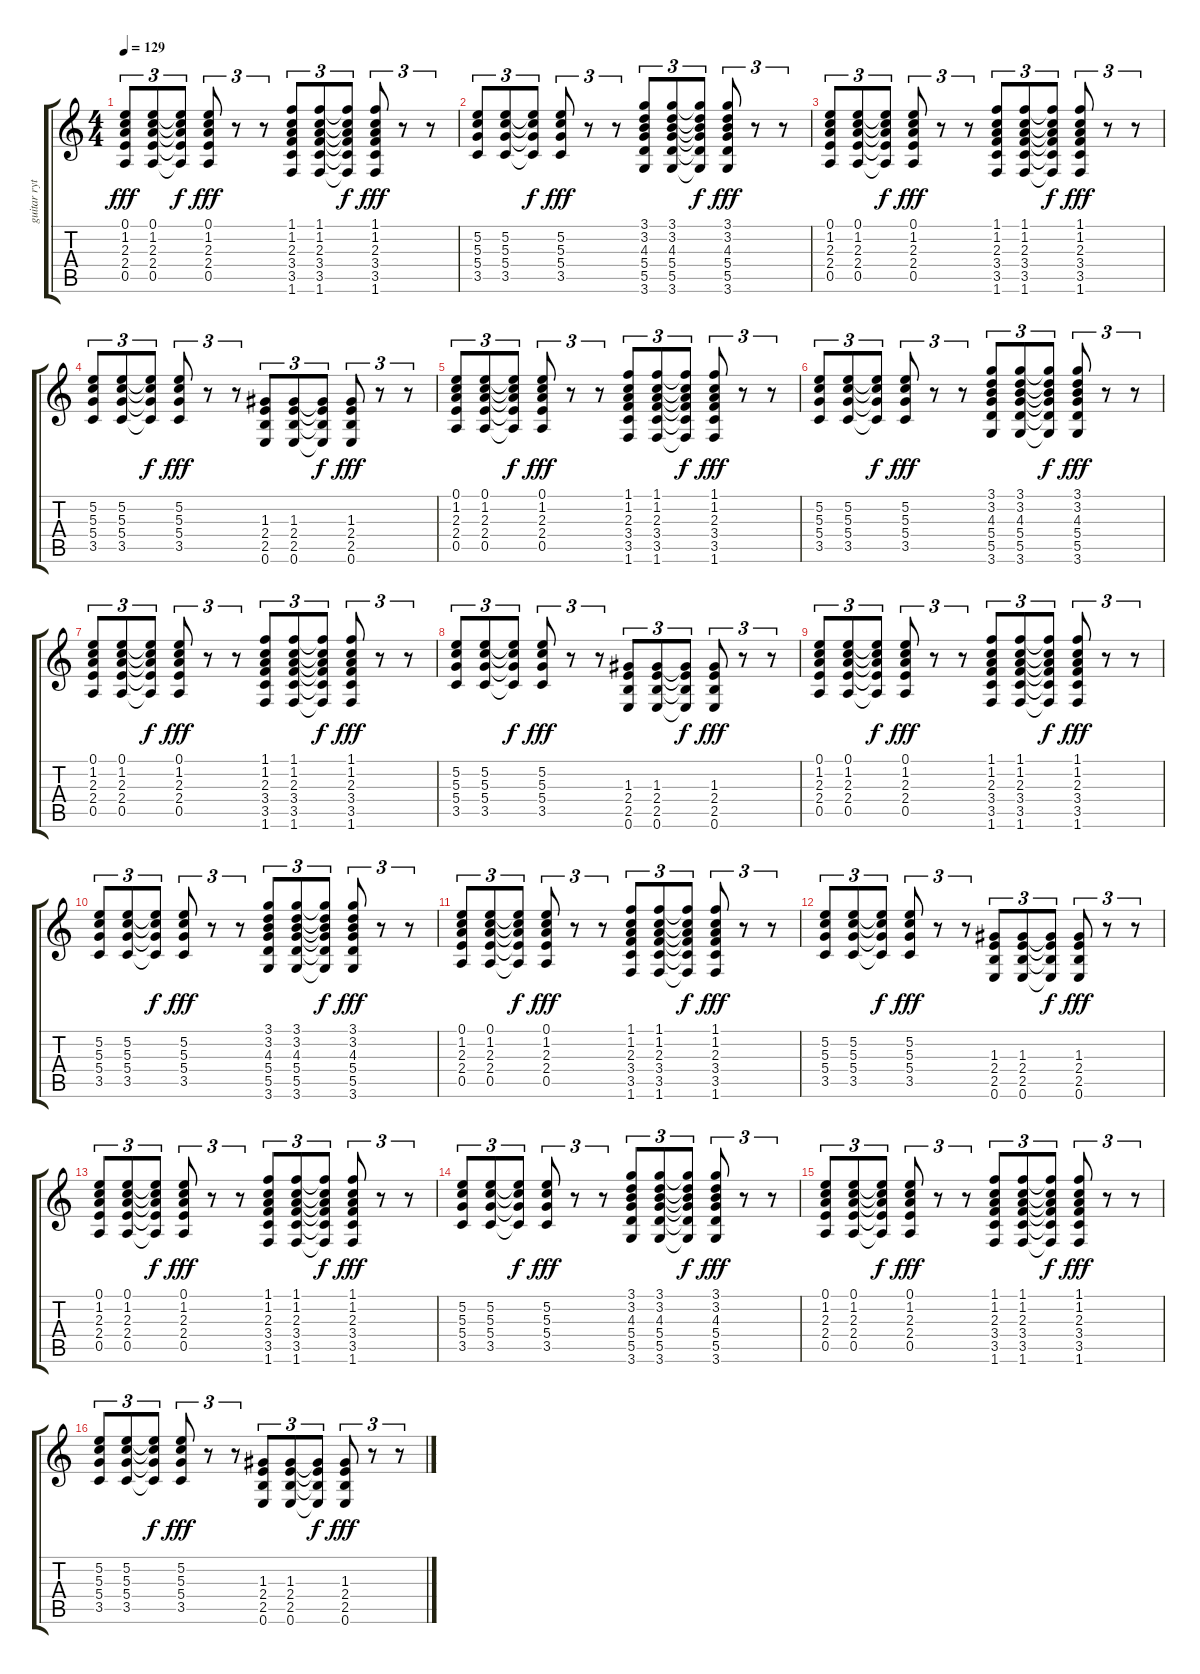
\track ("guitar rythm" "guitar ryt") {instrument electricguitarclean}
\staff {score tabs}
\tuning (E4 B3 G3 D3 A2 E2) {hide}
\ts (4 4)
\tempo 129
\clef g2
\ks c
(0.1 1.2 2.3 2.4 0.5).8{tu (3 2) dy fff instrument electricguitarclean} (0.1 1.2 2.3 2.4 0.5).8{tu (3 2)} (0.1{t} 1.2{t} 2.3{t} 2.4{t} 0.5{t}).8{tu (3 2) dy f} (0.1 1.2 2.3 2.4 0.5).8{tu (3 2) dy fff} r.8{tu (3 2)} r.8{tu (3 2)} (1.1 1.2 2.3 3.4 3.5 1.6).8{tu (3 2)} (1.1 1.2 2.3 3.4 3.5 1.6).8{tu (3 2)} (1.1{t} 1.2{t} 2.3{t} 3.4{t} 3.5{t} 1.6{t}).8{tu (3 2) dy f} (1.1 1.2 2.3 3.4 3.5 1.6).8{tu (3 2) dy fff} r.8{tu (3 2)} r.8{tu (3 2)} |
(5.2 5.3 5.4 3.5).8{tu (3 2)} (5.2 5.3 5.4 3.5).8{tu (3 2)} (5.2{t} 5.3{t} 5.4{t} 3.5{t}).8{tu (3 2) dy f} (5.2 5.3 5.4 3.5).8{tu (3 2) dy fff} r.8{tu (3 2)} r.8{tu (3 2)} (3.1 3.2 4.3 5.4 5.5 3.6).8{tu (3 2)} (3.1 3.2 4.3 5.4 5.5 3.6).8{tu (3 2)} (3.1{t} 3.2{t} 4.3{t} 5.4{t} 5.5{t} 3.6{t}).8{tu (3 2) dy f} (3.1 3.2 4.3 5.4 5.5 3.6).8{tu (3 2) dy fff} r.8{tu (3 2)} r.8{tu (3 2)} |
(0.1 1.2 2.3 2.4 0.5).8{tu (3 2)} (0.1 1.2 2.3 2.4 0.5).8{tu (3 2)} (0.1{t} 1.2{t} 2.3{t} 2.4{t} 0.5{t}).8{tu (3 2) dy f} (0.1 1.2 2.3 2.4 0.5).8{tu (3 2) dy fff} r.8{tu (3 2)} r.8{tu (3 2)} (1.1 1.2 2.3 3.4 3.5 1.6).8{tu (3 2)} (1.1 1.2 2.3 3.4 3.5 1.6).8{tu (3 2)} (1.1{t} 1.2{t} 2.3{t} 3.4{t} 3.5{t} 1.6{t}).8{tu (3 2) dy f} (1.1 1.2 2.3 3.4 3.5 1.6).8{tu (3 2) dy fff} r.8{tu (3 2)} r.8{tu (3 2)} |
(5.2 5.3 5.4 3.5).8{tu (3 2)} (5.2 5.3 5.4 3.5).8{tu (3 2)} (5.2{t} 5.3{t} 5.4{t} 3.5{t}).8{tu (3 2) dy f} (5.2 5.3 5.4 3.5).8{tu (3 2) dy fff} r.8{tu (3 2)} r.8{tu (3 2)} (1.3 2.4 2.5 0.6).8{tu (3 2)} (1.3 2.4 2.5 0.6).8{tu (3 2)} (1.3{t} 2.4{t} 2.5{t} 0.6{t}).8{tu (3 2) dy f} (1.3 2.4 2.5 0.6).8{tu (3 2) dy fff} r.8{tu (3 2)} r.8{tu (3 2)} |
(0.1 1.2 2.3 2.4 0.5).8{tu (3 2)} (0.1 1.2 2.3 2.4 0.5).8{tu (3 2)} (0.1{t} 1.2{t} 2.3{t} 2.4{t} 0.5{t}).8{tu (3 2) dy f} (0.1 1.2 2.3 2.4 0.5).8{tu (3 2) dy fff} r.8{tu (3 2)} r.8{tu (3 2)} (1.1 1.2 2.3 3.4 3.5 1.6).8{tu (3 2)} (1.1 1.2 2.3 3.4 3.5 1.6).8{tu (3 2)} (1.1{t} 1.2{t} 2.3{t} 3.4{t} 3.5{t} 1.6{t}).8{tu (3 2) dy f} (1.1 1.2 2.3 3.4 3.5 1.6).8{tu (3 2) dy fff} r.8{tu (3 2)} r.8{tu (3 2)} |
(5.2 5.3 5.4 3.5).8{tu (3 2)} (5.2 5.3 5.4 3.5).8{tu (3 2)} (5.2{t} 5.3{t} 5.4{t} 3.5{t}).8{tu (3 2) dy f} (5.2 5.3 5.4 3.5).8{tu (3 2) dy fff} r.8{tu (3 2)} r.8{tu (3 2)} (3.1 3.2 4.3 5.4 5.5 3.6).8{tu (3 2)} (3.1 3.2 4.3 5.4 5.5 3.6).8{tu (3 2)} (3.1{t} 3.2{t} 4.3{t} 5.4{t} 5.5{t} 3.6{t}).8{tu (3 2) dy f} (3.1 3.2 4.3 5.4 5.5 3.6).8{tu (3 2) dy fff} r.8{tu (3 2)} r.8{tu (3 2)} |
(0.1 1.2 2.3 2.4 0.5).8{tu (3 2)} (0.1 1.2 2.3 2.4 0.5).8{tu (3 2)} (0.1{t} 1.2{t} 2.3{t} 2.4{t} 0.5{t}).8{tu (3 2) dy f} (0.1 1.2 2.3 2.4 0.5).8{tu (3 2) dy fff} r.8{tu (3 2)} r.8{tu (3 2)} (1.1 1.2 2.3 3.4 3.5 1.6).8{tu (3 2)} (1.1 1.2 2.3 3.4 3.5 1.6).8{tu (3 2)} (1.1{t} 1.2{t} 2.3{t} 3.4{t} 3.5{t} 1.6{t}).8{tu (3 2) dy f} (1.1 1.2 2.3 3.4 3.5 1.6).8{tu (3 2) dy fff} r.8{tu (3 2)} r.8{tu (3 2)} |
(5.2 5.3 5.4 3.5).8{tu (3 2)} (5.2 5.3 5.4 3.5).8{tu (3 2)} (5.2{t} 5.3{t} 5.4{t} 3.5{t}).8{tu (3 2) dy f} (5.2 5.3 5.4 3.5).8{tu (3 2) dy fff} r.8{tu (3 2)} r.8{tu (3 2)} (1.3 2.4 2.5 0.6).8{tu (3 2)} (1.3 2.4 2.5 0.6).8{tu (3 2)} (1.3{t} 2.4{t} 2.5{t} 0.6{t}).8{tu (3 2) dy f} (1.3 2.4 2.5 0.6).8{tu (3 2) dy fff} r.8{tu (3 2)} r.8{tu (3 2)} |
(0.1 1.2 2.3 2.4 0.5).8{tu (3 2)} (0.1 1.2 2.3 2.4 0.5).8{tu (3 2)} (0.1{t} 1.2{t} 2.3{t} 2.4{t} 0.5{t}).8{tu (3 2) dy f} (0.1 1.2 2.3 2.4 0.5).8{tu (3 2) dy fff} r.8{tu (3 2)} r.8{tu (3 2)} (1.1 1.2 2.3 3.4 3.5 1.6).8{tu (3 2)} (1.1 1.2 2.3 3.4 3.5 1.6).8{tu (3 2)} (1.1{t} 1.2{t} 2.3{t} 3.4{t} 3.5{t} 1.6{t}).8{tu (3 2) dy f} (1.1 1.2 2.3 3.4 3.5 1.6).8{tu (3 2) dy fff} r.8{tu (3 2)} r.8{tu (3 2)} |
(5.2 5.3 5.4 3.5).8{tu (3 2)} (5.2 5.3 5.4 3.5).8{tu (3 2)} (5.2{t} 5.3{t} 5.4{t} 3.5{t}).8{tu (3 2) dy f} (5.2 5.3 5.4 3.5).8{tu (3 2) dy fff} r.8{tu (3 2)} r.8{tu (3 2)} (3.1 3.2 4.3 5.4 5.5 3.6).8{tu (3 2)} (3.1 3.2 4.3 5.4 5.5 3.6).8{tu (3 2)} (3.1{t} 3.2{t} 4.3{t} 5.4{t} 5.5{t} 3.6{t}).8{tu (3 2) dy f} (3.1 3.2 4.3 5.4 5.5 3.6).8{tu (3 2) dy fff} r.8{tu (3 2)} r.8{tu (3 2)} |
(0.1 1.2 2.3 2.4 0.5).8{tu (3 2)} (0.1 1.2 2.3 2.4 0.5).8{tu (3 2)} (0.1{t} 1.2{t} 2.3{t} 2.4{t} 0.5{t}).8{tu (3 2) dy f} (0.1 1.2 2.3 2.4 0.5).8{tu (3 2) dy fff} r.8{tu (3 2)} r.8{tu (3 2)} (1.1 1.2 2.3 3.4 3.5 1.6).8{tu (3 2)} (1.1 1.2 2.3 3.4 3.5 1.6).8{tu (3 2)} (1.1{t} 1.2{t} 2.3{t} 3.4{t} 3.5{t} 1.6{t}).8{tu (3 2) dy f} (1.1 1.2 2.3 3.4 3.5 1.6).8{tu (3 2) dy fff} r.8{tu (3 2)} r.8{tu (3 2)} |
(5.2 5.3 5.4 3.5).8{tu (3 2)} (5.2 5.3 5.4 3.5).8{tu (3 2)} (5.2{t} 5.3{t} 5.4{t} 3.5{t}).8{tu (3 2) dy f} (5.2 5.3 5.4 3.5).8{tu (3 2) dy fff} r.8{tu (3 2)} r.8{tu (3 2)} (1.3 2.4 2.5 0.6).8{tu (3 2)} (1.3 2.4 2.5 0.6).8{tu (3 2)} (1.3{t} 2.4{t} 2.5{t} 0.6{t}).8{tu (3 2) dy f} (1.3 2.4 2.5 0.6).8{tu (3 2) dy fff} r.8{tu (3 2)} r.8{tu (3 2)} |
(0.1 1.2 2.3 2.4 0.5).8{tu (3 2)} (0.1 1.2 2.3 2.4 0.5).8{tu (3 2)} (0.1{t} 1.2{t} 2.3{t} 2.4{t} 0.5{t}).8{tu (3 2) dy f} (0.1 1.2 2.3 2.4 0.5).8{tu (3 2) dy fff} r.8{tu (3 2)} r.8{tu (3 2)} (1.1 1.2 2.3 3.4 3.5 1.6).8{tu (3 2)} (1.1 1.2 2.3 3.4 3.5 1.6).8{tu (3 2)} (1.1{t} 1.2{t} 2.3{t} 3.4{t} 3.5{t} 1.6{t}).8{tu (3 2) dy f} (1.1 1.2 2.3 3.4 3.5 1.6).8{tu (3 2) dy fff} r.8{tu (3 2)} r.8{tu (3 2)} |
(5.2 5.3 5.4 3.5).8{tu (3 2)} (5.2 5.3 5.4 3.5).8{tu (3 2)} (5.2{t} 5.3{t} 5.4{t} 3.5{t}).8{tu (3 2) dy f} (5.2 5.3 5.4 3.5).8{tu (3 2) dy fff} r.8{tu (3 2)} r.8{tu (3 2)} (3.1 3.2 4.3 5.4 5.5 3.6).8{tu (3 2)} (3.1 3.2 4.3 5.4 5.5 3.6).8{tu (3 2)} (3.1{t} 3.2{t} 4.3{t} 5.4{t} 5.5{t} 3.6{t}).8{tu (3 2) dy f} (3.1 3.2 4.3 5.4 5.5 3.6).8{tu (3 2) dy fff} r.8{tu (3 2)} r.8{tu (3 2)} |
(0.1 1.2 2.3 2.4 0.5).8{tu (3 2)} (0.1 1.2 2.3 2.4 0.5).8{tu (3 2)} (0.1{t} 1.2{t} 2.3{t} 2.4{t} 0.5{t}).8{tu (3 2) dy f} (0.1 1.2 2.3 2.4 0.5).8{tu (3 2) dy fff} r.8{tu (3 2)} r.8{tu (3 2)} (1.1 1.2 2.3 3.4 3.5 1.6).8{tu (3 2)} (1.1 1.2 2.3 3.4 3.5 1.6).8{tu (3 2)} (1.1{t} 1.2{t} 2.3{t} 3.4{t} 3.5{t} 1.6{t}).8{tu (3 2) dy f} (1.1 1.2 2.3 3.4 3.5 1.6).8{tu (3 2) dy fff} r.8{tu (3 2)} r.8{tu (3 2)} |
(5.2 5.3 5.4 3.5).8{tu (3 2)} (5.2 5.3 5.4 3.5).8{tu (3 2)} (5.2{t} 5.3{t} 5.4{t} 3.5{t}).8{tu (3 2) dy f} (5.2 5.3 5.4 3.5).8{tu (3 2) dy fff} r.8{tu (3 2)} r.8{tu (3 2)} (1.3 2.4 2.5 0.6).8{tu (3 2)} (1.3 2.4 2.5 0.6).8{tu (3 2)} (1.3{t} 2.4{t} 2.5{t} 0.6{t}).8{tu (3 2) dy f} (1.3 2.4 2.5 0.6).8{tu (3 2) dy fff} r.8{tu (3 2)} r.8{tu (3 2)}
